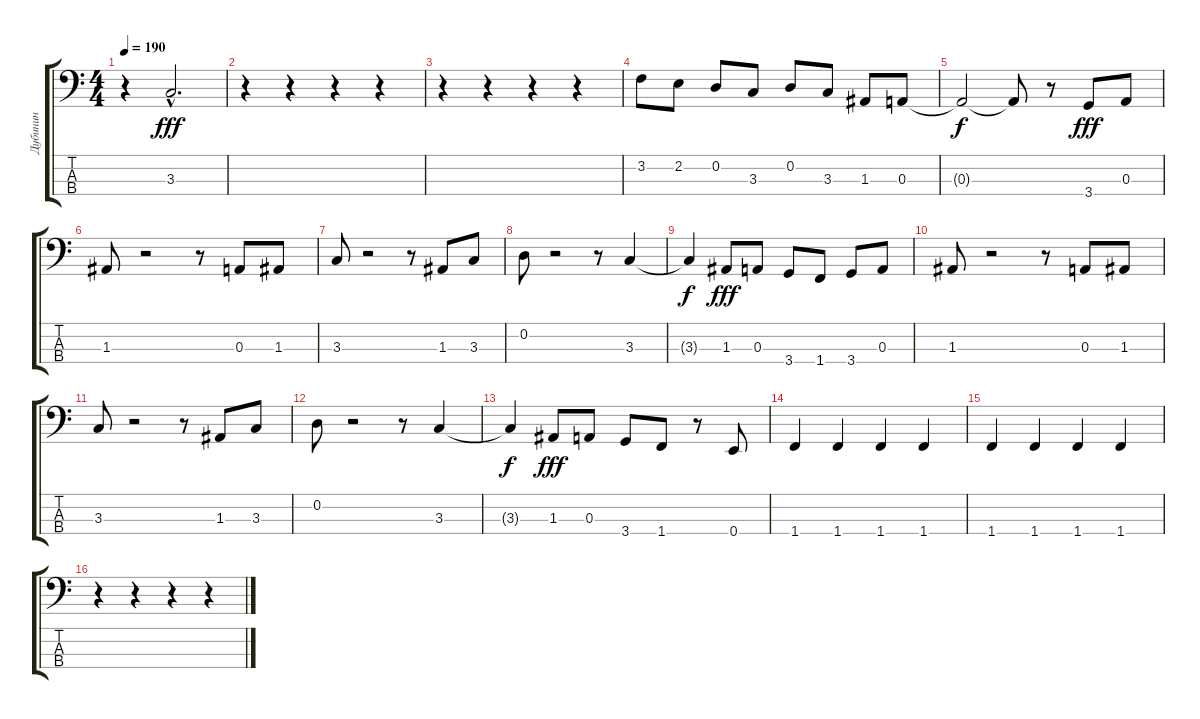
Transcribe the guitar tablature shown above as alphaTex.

\track ("Дубинин" "Дубинин") {instrument electricbassfinger}
\staff {score tabs}
\tuning (G2 D2 A1 E1) {hide}
\ts (4 4)
\tempo 190
\clef f4
\ks c
r.4{dy f} 3.3{hac}.2{d dy fff} |
r.4 r.4 r.4 r.4 |
r.4 r.4 r.4 r.4 |
3.2.8 2.2.8 0.2.8 3.3.8 0.2.8 3.3.8 1.3.8 0.3.8 |
0.3{t}.2{dy f} 0.3{t}.8 r.8 3.4.8{dy fff} 0.3.8 |
1.3.8 r.2 r.8 0.3.8 1.3.8 |
3.3.8 r.2 r.8 1.3.8 3.3.8 |
0.2.8 r.2 r.8 3.3.4 |
3.3{t}.4{dy f} 1.3.8{dy fff} 0.3.8 3.4.8 1.4.8 3.4.8 0.3.8 |
1.3.8 r.2 r.8 0.3.8 1.3.8 |
3.3.8 r.2 r.8 1.3.8 3.3.8 |
0.2.8 r.2 r.8 3.3.4 |
3.3{t}.4{dy f} 1.3.8{dy fff} 0.3.8 3.4.8 1.4.8 r.8 0.4.8 |
1.4.4 1.4.4 1.4.4 1.4.4 |
1.4.4 1.4.4 1.4.4 1.4.4 |
r.4 r.4 r.4 r.4
